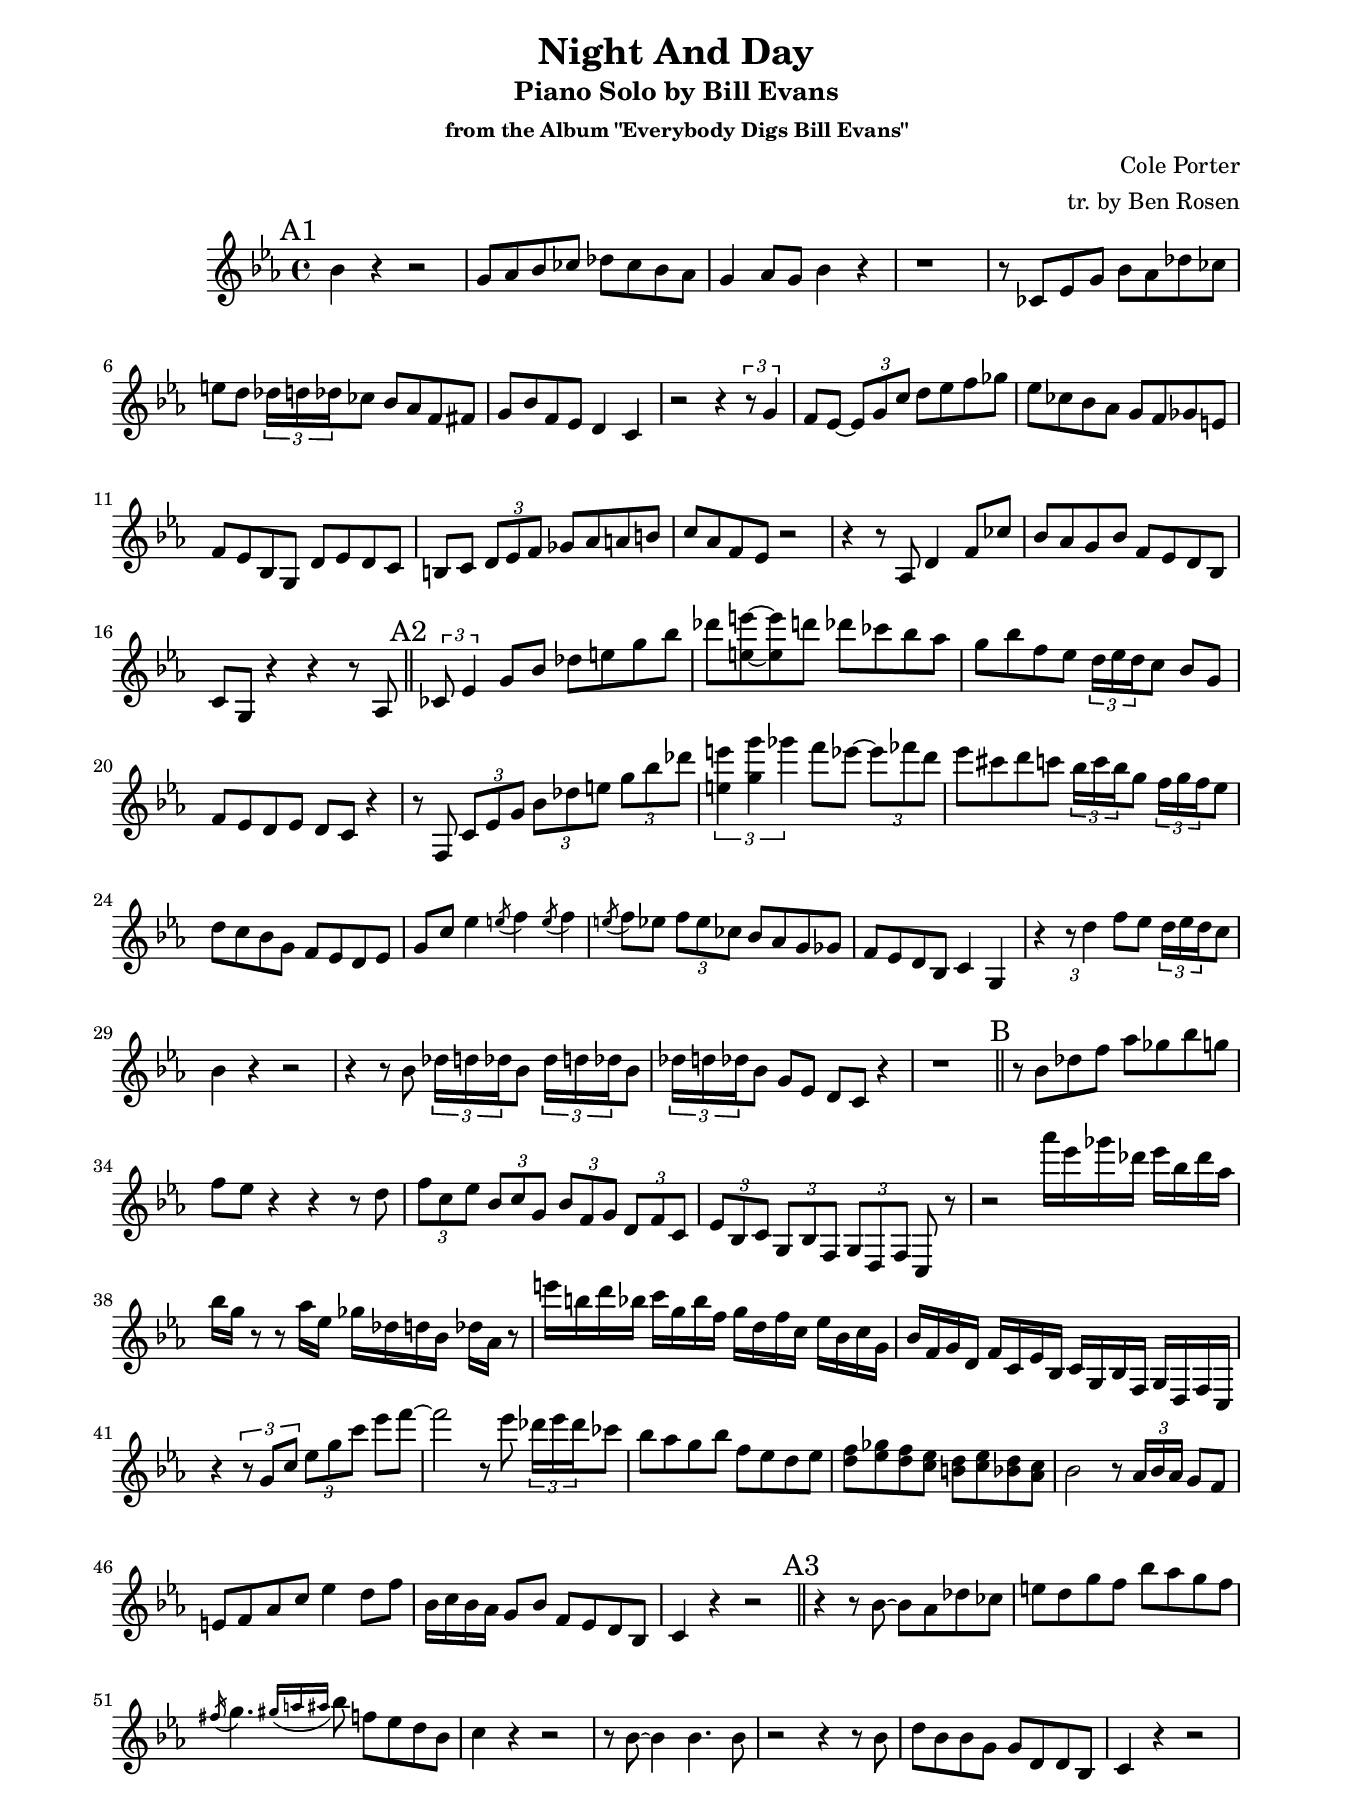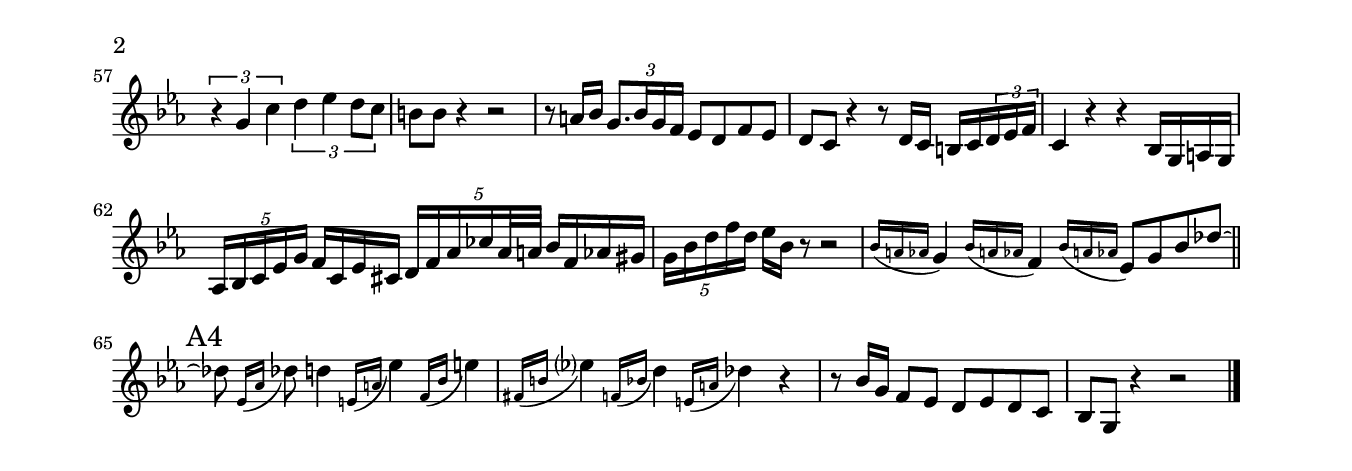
\version "2.20.0"
% \version "2.19.83"
\language "english"
\pointAndClickOff
\paper {
  #(set-paper-size "c4")
  % #(set-paper-size "letter")
  left-margin = 0.75\in
  right-margin = 0.75\in
  top-margin = 0.5\in
  bottom-margin = 0.5\in
}

\header {
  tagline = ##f
  title = "Night And Day"
  subtitle = "Piano Solo by Bill Evans"
  subsubtitle = "from the Album \"Everybody Digs Bill Evans\""
  composer = "Cole Porter"
  arranger = "tr. by Ben Rosen"
}

aFirst = \relative c'' {
  bf4  r4 r2 |
  g8 af bf cf df cf bf af |
  g4 af8 g bf4 r |
  r1 |

  r8 cf, ef g bf af df cf |
  e d \tuplet 3/2 { df16 d df } cf8 bf af f fs |
  g bf f ef d4 c |
  r2 r4 \tuplet 3/2 { r8 g'4 } |

  f8 ef~ \tuplet 3/2 { ef g c } d ef f gf |
  ef cf bf af g f gf e |
  f ef bf g d' ef d c |
  b c \tuplet 3/2 { d ef f } gf af a b |

  c af f ef r2 |
  r4 r8 af, d4 f8 cf' |
  bf af g bf f ef d bf
  c g r4 r r8 af |
  \bar "||"
}

aSecond = \relative c' {
  \tuplet 3/2 { cf8 ef4 } g8 bf df e g bf |
  df <e e,>~ <e e,> d df cf bf af |
  g bf f ef \tuplet 3/2 { d16 ef d } c8 bf g |
  f ef d ef d c r4 |

  r8 f, \tuplet 3/2 { c' ef g } \tuplet 3/2 { bf df e } \tuplet 3/2 { g bf df } |
  \tuplet 3/2 { <e, e'>4 <g g'> gf' } f8 ef~ \tuplet 3/2 { ef ff d } |
  ef cs d c \tuplet 3/2 { bf16 c bf } g8 \tuplet 3/2 { f16 g f } ef8
  d c bf g f ef d ef

  g c ef4 \acciaccatura e8 f4 \acciaccatura e8 f4 |
  \acciaccatura e8 f ef \tuplet 3/2 { f ef cf } bf af g gf |
  f ef d bf c4 g |
  r \tuplet 3/2 { r8 d''4 } f8 ef \tuplet 3/2 { d16 ef d } c8 |

  bf4 r r2 |
  r4 r8 bf \repeat unfold 2 { \tuplet 3/2 { df16 d df } bf8 }
  \tuplet 3/2 { df16 d df } bf8 g ef d c r4 |
  r1 |
  \bar "||"
}

bridge = \relative c'' {
  r8 bf df f af gf bf g |
  f ef r4 r r8 d |
  \tuplet 3/2 { f c ef } \tuplet 3/2 { bf c g } \tuplet 3/2 { bf f g } \tuplet 3/2 { d f c } |
  \tuplet 3/2 { ef bf c } \tuplet 3/2 { g bf f } \tuplet 3/2 { g d f } c r |

  r2 af''''16 ef gf df ef bf df af |
  bf g r8 r af16 ef gf df d bf df af r8 |
  e''16 b d bf c g bf f g d f c ef bf c g |
  bf f g d f c ef bf c g bf f g d f c |

  r4 \tuplet 3/2 { r8 g'' c } \tuplet 3/2 { ef g c } ef f~ |
  f2 r8 ef \tuplet 3/2 { df16 ef df } cf8 |
  bf af g bf f ef d ef |
  \new Voice {
    <<
      { f gf f ef d ef d c }
      { d ef d c b c bf af }
    >> }

  bf2 r8 \tuplet 3/2 { af16 bf af } g8 f |
  e f af c ef4 d8 f |
  bf,16 c bf af g8 bf f ef d bf |
  c4 r r2 |
  \bar "||"
}

aThird = \relative c'' {
  r4 r8 bf~ bf af df cf |
  e d g f bf af g f |
  \acciaccatura fs16 g4. \acciaccatura { gs16 a as } bf8 f ef d bf |
  c4 r r2 |
  
  r8 bf~ bf4 bf4. bf8 |
  r2 r4 r8 bf |
  d bf bf g g d d bf |
  c4 r r2 |

  \tuplet 3/2 { r4 g' c } \tuplet 3/2 { d ef d8 c } |
  b b r4 r2 |
  r8 a16 bf \tuplet 3/2 { g8. bf16 g f } ef8 d f ef |
  d c r4 r8 d16 c b c \tuplet 3/2 { d ef f } |

  c4 r r bf16 g a g |
  \tuplet 5/4 { af bf c ef g } f c ef cs \tuplet 5/4 { d f af cf af32 a } bf16 f af gs |
  \tuplet 5/4 { g bf d f d } ef bf r8 r2 |
  \acciaccatura { bf16 a af } g4 \acciaccatura { bf16 a af } f4 \acciaccatura { bf16 a af } ef8 g bf df~ |
  \bar "||"
}

aFourth = \relative c'' {
  df \acciaccatura { ef,16 af } df8 d4 \acciaccatura { e,16 a } ef'4 \acciaccatura { f,16 bf } e4 |
  \acciaccatura { fs,16 b } ef?4 \acciaccatura { f,16 bf } d4 \acciaccatura { e,16 a } df4 r |
  r8 bf16 g f8 ef d ef d c |
  bf g r4 r2 |
  \bar "|."
}

\score {
  \new Staff {
    \clef treble
    \key ef \major
    \time 4/4

    \mark "A1"
    \aFirst
    \mark "A2"
    \aSecond
    \mark "B"
    \bridge
    \mark "A3"
    \aThird
    \mark "A4"
    \aFourth
  }
}
